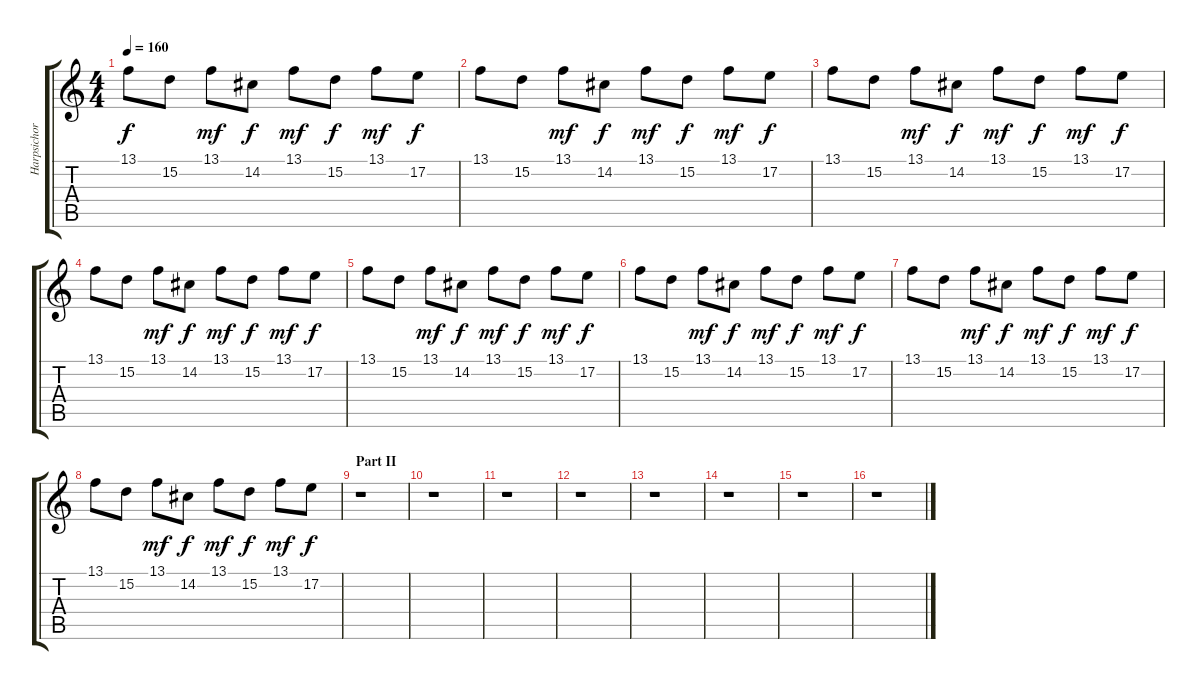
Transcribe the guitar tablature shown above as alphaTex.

\track ("Harpsichord" "Harpsichor") {instrument harpsichord}
\staff {score tabs}
\tuning (E4 B3 G3 D3 A2 E2) {hide}
\ts (4 4)
\tempo 160
\clef g2
\ks c
13.1.8{dy f} 15.2.8 13.1.8{dy mf} 14.2.8{dy f} 13.1.8{dy mf} 15.2.8{dy f} 13.1.8{dy mf} 17.2.8{dy f} |
13.1.8 15.2.8 13.1.8{dy mf} 14.2.8{dy f} 13.1.8{dy mf} 15.2.8{dy f} 13.1.8{dy mf} 17.2.8{dy f} |
13.1.8 15.2.8 13.1.8{dy mf} 14.2.8{dy f} 13.1.8{dy mf} 15.2.8{dy f} 13.1.8{dy mf} 17.2.8{dy f} |
13.1.8 15.2.8 13.1.8{dy mf} 14.2.8{dy f} 13.1.8{dy mf} 15.2.8{dy f} 13.1.8{dy mf} 17.2.8{dy f} |
13.1.8 15.2.8 13.1.8{dy mf} 14.2.8{dy f} 13.1.8{dy mf} 15.2.8{dy f} 13.1.8{dy mf} 17.2.8{dy f} |
13.1.8 15.2.8 13.1.8{dy mf} 14.2.8{dy f} 13.1.8{dy mf} 15.2.8{dy f} 13.1.8{dy mf} 17.2.8{dy f} |
13.1.8 15.2.8 13.1.8{dy mf} 14.2.8{dy f} 13.1.8{dy mf} 15.2.8{dy f} 13.1.8{dy mf} 17.2.8{dy f} |
13.1.8 15.2.8 13.1.8{dy mf} 14.2.8{dy f} 13.1.8{dy mf} 15.2.8{dy f} 13.1.8{dy mf} 17.2.8{dy f} |
\section ("" "Part II")
r.1 |
r.1 |
r.1 |
r.1 |
r.1 |
r.1 |
r.1 |
r.1
